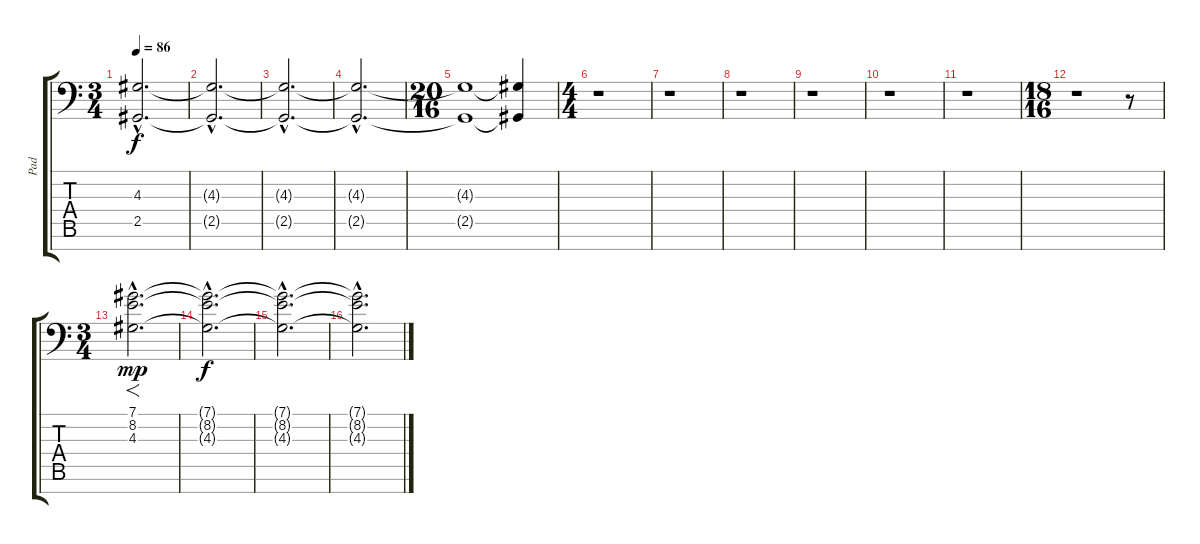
\track ("Pad" "Pad") {instrument fx7echoes}
\staff {score tabs}
\tuning (Db4 Ab3 E3 B2 Gb2 B1 Gb1) {hide}
\ts (3 4)
\tempo 86
\clef f4
\ks c
(4.3{hac t} 2.5{hac t}).2{d dy f} |
(4.3{hac t} 2.5{hac t}).2{d} |
(4.3{hac t} 2.5{hac t}).2{d} |
(4.3{hac t} 2.5{hac t}).2{d} |
\ts (20 16)
(4.3{t} 2.5{t}).1 (4.3{t} 2.5{t}).4 |
\ts (4 4)
r.1 |
r.1 |
r.1 |
r.1 |
r.1 |
r.1 |
\ts (18 16)
r.1 r.8 |
\ts (3 4)
(7.1{hac} 8.2{hac} 4.3{hac}).2{f d dy mp volume 13} |
(7.1{hac t} 8.2{hac t} 4.3{hac t}).2{d dy f} |
(7.1{hac t} 8.2{hac t} 4.3{hac t}).2{d} |
(7.1{hac t} 8.2{hac t} 4.3{hac t}).2{d}
